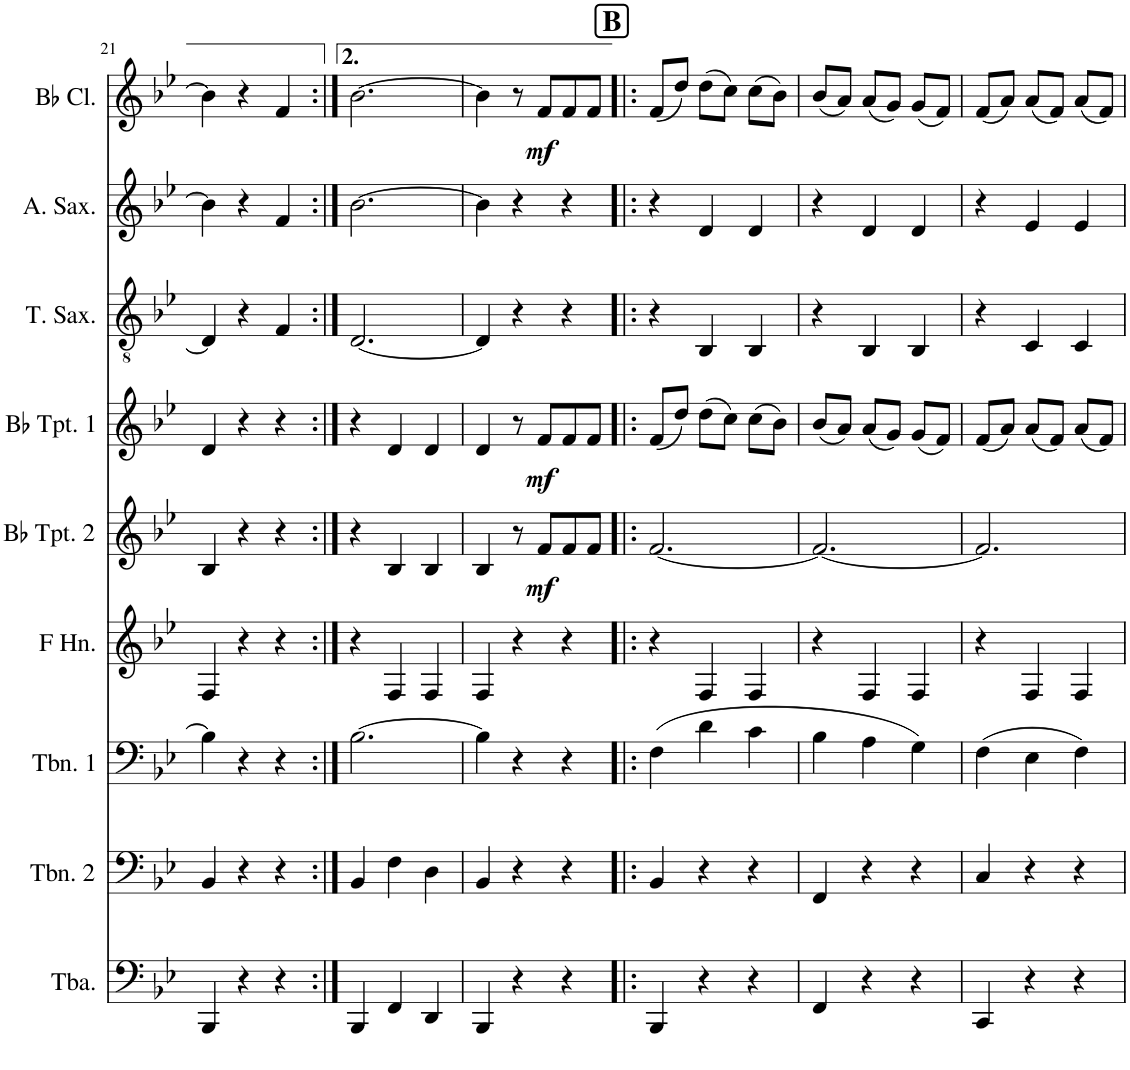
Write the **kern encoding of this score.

**kern	**kern	**kern	**kern	**kern	**dynam	**kern	**dynam	**kern	**kern	**kern	**dynam
*part9	*part8	*part7	*part6	*part5	*part5	*part4	*part4	*part3	*part2	*part1	*part1
*staff9	*staff8	*staff7	*staff6	*staff5	*staff5	*staff4	*staff4	*staff3	*staff2	*staff1	*staff1
*I"Tuba	*I"Trombone 2	*I"Trombone 1	*I"Horn in F	*I"Bb Tpt. 2	*	*I"Bb Tpt. 1	*	*I"Tenor Saxophone	*I"Alto Saxophone	*I"Bb Clarinet	*
*I'Tba.	*I'Tbn. 2	*I'Tbn. 1	*	*I'Bb Tpt. 2	*	*I'Bb Tpt. 1	*	*I'T. Sax.	*I'A. Sax.	*I'Bb Cl.	*
!!LO:PB:g=z
*clefF4	*clefF4	*clefF4	*clefG2	*clefG2	*	*clefG2	*	*clefGv2	*clefG2	*clefG2	*
*	*	*	*ITrd4c7	*ITrd1c2	*	*ITrd1c2	*	*ITrd8c14	*ITrd5c9	*ITrd1c2	*
*k[b-e-]	*k[b-e-]	*k[b-e-]	*k[b-e-]	*k[b-e-]	*	*k[b-e-]	*	*k[b-e-]	*k[b-e-]	*k[b-e-]	*
*M3/4	*M3/4	*M3/4	*M3/4	*M3/4	*	*M3/4	*	*M3/4	*M3/4	*M3/4	*
=21	=21	=21	=21	=21	=21	=21	=21	=21	=21	=21	=21
4BBB-/	4BB-/	4B-\]	4F/	4B-/	.	4d/	.	4D/]	4b-\]	4b-\]	.
4r	4r	4r	4r	4r	.	4r	.	4r	4r	4r	.
4r	4r	4r	4r	4r	.	4r	.	4F/	4f/	4f/	.
=22:|!	=22:|!	=22:|!	=22:|!	=22:|!	=22:|!	=22:|!	=22:|!	=22:|!	=22:|!	=22:|!	=22:|!
4BBB-/	4BB-/	[2.B-\	4r	4r	.	4r	.	[2.D/	[2.b-\	[2.b-\	.
4FF/	4F\	.	4F/	4B-/	.	4d/	.	.	.	.	.
4DD/	4D\	.	4F/	4B-/	.	4d/	.	.	.	.	.
=23	=23	=23	=23	=23	=23	=23	=23	=23	=23	=23	=23
4BBB-/	4BB-/	4B-\]	4F/	4B-/	.	4d/	.	4D/]	4b-\]	4b-\]	.
4r	4r	4r	4r	8r	.	8r	.	4r	4r	8r	.
!	!	!	!	!	!LO:DY:b	!	!LO:DY:b	!	!	!	!LO:DY:b
.	.	.	.	8f/L	mf	8f/L	mf	.	.	8f/L	mf
4r	4r	4r	4r	8f/	.	8f/	.	4r	4r	8f/	.
.	.	.	.	8f/J	.	8f/J	.	.	.	8f/J	.
!!LO:REH:place=s1:a:B:cj:fs=14:t=B
=24!|:	=24!|:	=24!|:	=24!|:	=24!|:	=24!|:	=24!|:	=24!|:	=24!|:	=24!|:	=24!|:	=24!|:
4BBB-/	4BB-/	(4F\	4r	[2.f/	.	(8f/L	.	4r	4r	(8f/L	.
.	.	.	.	.	.	8dd/J)	.	.	.	8dd/J)	.
4r	4r	4d\	4F/	.	.	(8dd\L	.	4BB-/	4d/	(8dd\L	.
.	.	.	.	.	.	8cc\J)	.	.	.	8cc\J)	.
4r	4r	4c\	4F/	.	.	(8cc\L	.	4BB-/	4d/	(8cc\L	.
.	.	.	.	.	.	8b-\J)	.	.	.	8b-\J)	.
=25	=25	=25	=25	=25	=25	=25	=25	=25	=25	=25	=25
4FF/	4FF/	4B-\	4r	2.f/_	.	(8b-/L	.	4r	4r	(8b-/L	.
.	.	.	.	.	.	8a/J)	.	.	.	8a/J)	.
4r	4r	4A\	4F/	.	.	(8a/L	.	4BB-/	4d/	(8a/L	.
.	.	.	.	.	.	8g/J)	.	.	.	8g/J)	.
4r	4r	4G\)	4F/	.	.	(8g/L	.	4BB-/	4d/	(8g/L	.
.	.	.	.	.	.	8f/J)	.	.	.	8f/J)	.
=26	=26	=26	=26	=26	=26	=26	=26	=26	=26	=26	=26
4CC/	4C/	(4F\	4r	2.f/]	.	(8f/L	.	4r	4r	(8f/L	.
.	.	.	.	.	.	8a/J)	.	.	.	8a/J)	.
4r	4r	4E-\	4F/	.	.	(8a/L	.	4C/	4e-/	(8a/L	.
.	.	.	.	.	.	8f/J)	.	.	.	8f/J)	.
4r	4r	4F\)	4F/	.	.	(8a/L	.	4C/	4e-/	(8a/L	.
.	.	.	.	.	.	8f/J)	.	.	.	8f/J)	.
=	=	=	=	=	=	=	=	=	=	=	=
*-	*-	*-	*-	*-	*-	*-	*-	*-	*-	*-	*-
